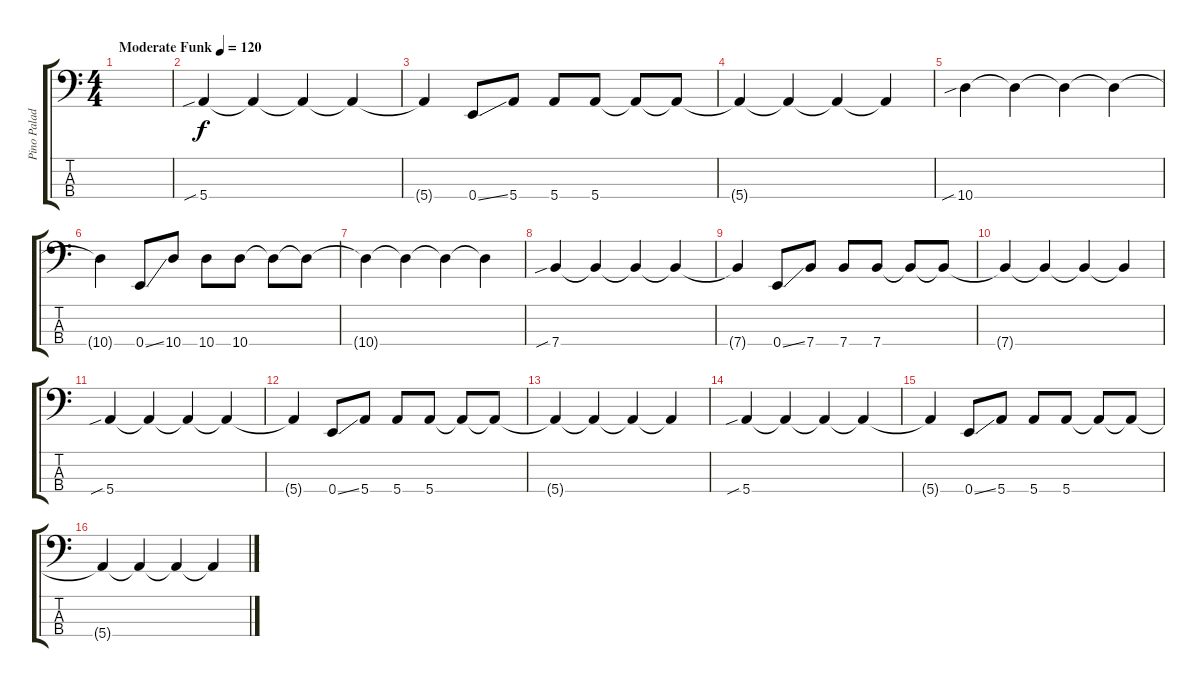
\track ("Pino Paladino" "Pino Palad") {instrument electricbassfinger}
\staff {score tabs}
\tuning (G2 D2 A1 E1) {hide}
\ts (4 4)
\tempo (120 "Moderate Funk")
\clef f4
\ks c
|
5.4{sib}.4 5.4{t}.4 5.4{t}.4 5.4{t}.4 |
5.4{t}.4 0.4{ss}.8 5.4.8 5.4.8 5.4.8 5.4{t}.8 5.4{t}.8 |
5.4{t}.4 5.4{t}.4 5.4{t}.4 5.4{t}.4 |
10.4{sib}.4 10.4{t}.4 10.4{t}.4 10.4{t}.4 |
10.4{t}.4 0.4{ss}.8 10.4.8 10.4.8 10.4.8 10.4{t}.8 10.4{t}.8 |
10.4{t}.4 10.4{t}.4 10.4{t}.4 10.4{t}.4 |
7.4{sib}.4 7.4{t}.4 7.4{t}.4 7.4{t}.4 |
7.4{t}.4 0.4{ss}.8 7.4.8 7.4.8 7.4.8 7.4{t}.8 7.4{t}.8 |
7.4{t}.4 7.4{t}.4 7.4{t}.4 7.4{t}.4 |
5.4{sib}.4 5.4{t}.4 5.4{t}.4 5.4{t}.4 |
5.4{t}.4 0.4{ss}.8 5.4.8 5.4.8 5.4.8 5.4{t}.8 5.4{t}.8 |
5.4{t}.4 5.4{t}.4 5.4{t}.4 5.4{t}.4 |
5.4{sib}.4 5.4{t}.4 5.4{t}.4 5.4{t}.4 |
5.4{t}.4 0.4{ss}.8 5.4.8 5.4.8 5.4.8 5.4{t}.8 5.4{t}.8 |
5.4{t}.4 5.4{t}.4 5.4{t}.4 5.4{t}.4
